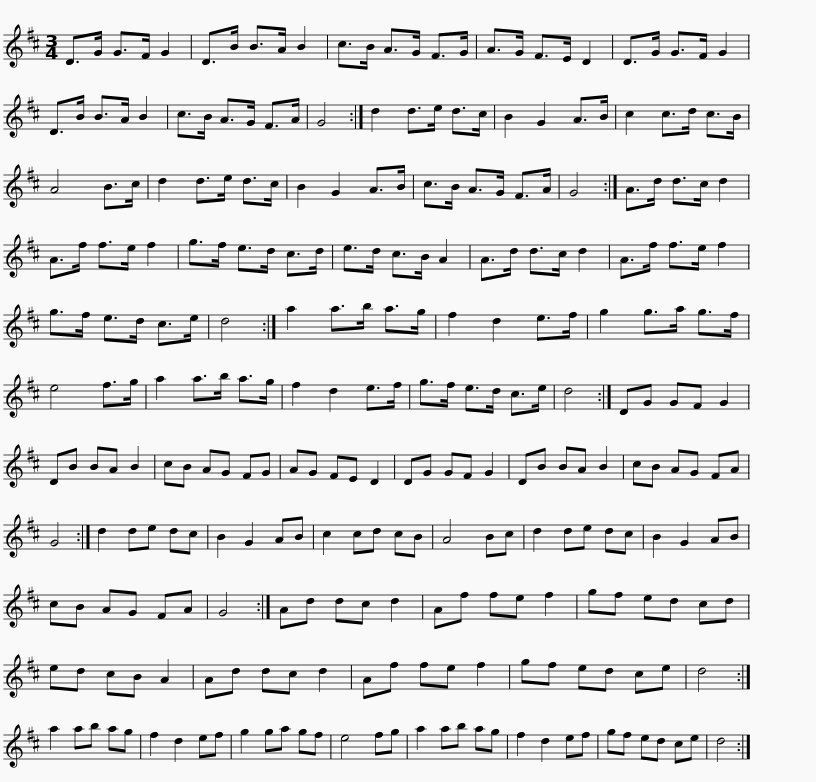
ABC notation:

X:1
L:1/8
M:3/4
I:linebreak $
K:D
V:1 treble
V:1
 D>G G>F G2 | D>B B>A B2 | c>B A>G F>G | A>G F>E D2 | D>G G>F G2 | %5
 D>B B>A B2 | c>B A>G F>A |$ G4 :| d2 d>e d>c | B2 G2 A>B | %10
 c2 c>d c>B | A4 B>c | d2 d>e d>c | B2 G2 A>B | c>B A>G F>A | %15
 G4 :|$ A>d d>c d2 | A>f f>e f2 | g>f e>d c>d | e>d c>B A2 | %20
 A>d d>c d2 | A>f f>e f2 | g>f e>d c>e |$ d4 :| a2 a>b a>g | %25
 f2 d2 e>f | g2 g>a g>f | e4 f>g | a2 a>b a>g | f2 d2 e>f | %30
 g>f e>d c>e | d4 :|$ DG GF G2 | DB BA B2 | cB AG FG | %35
 AG FE D2 | DG GF G2 | DB BA B2 | cB AG FA | G4 :| %40
 d2 de dc |$ B2 G2 AB | c2 cd cB | A4 Bc | d2 de dc | %45
 B2 G2 AB | cB AG FA | G4 :| Ad dc d2 | Af fe f2 |$ %50
 gf ed cd | ed cB A2 | Ad dc d2 | Af fe f2 | gf ed ce | %55
 d4 :| a2 ab ag | f2 d2 ef | g2 ga gf |$ e4 fg | %60
 a2 ab ag | f2 d2 ef | gf ed ce | d4 :| %64
